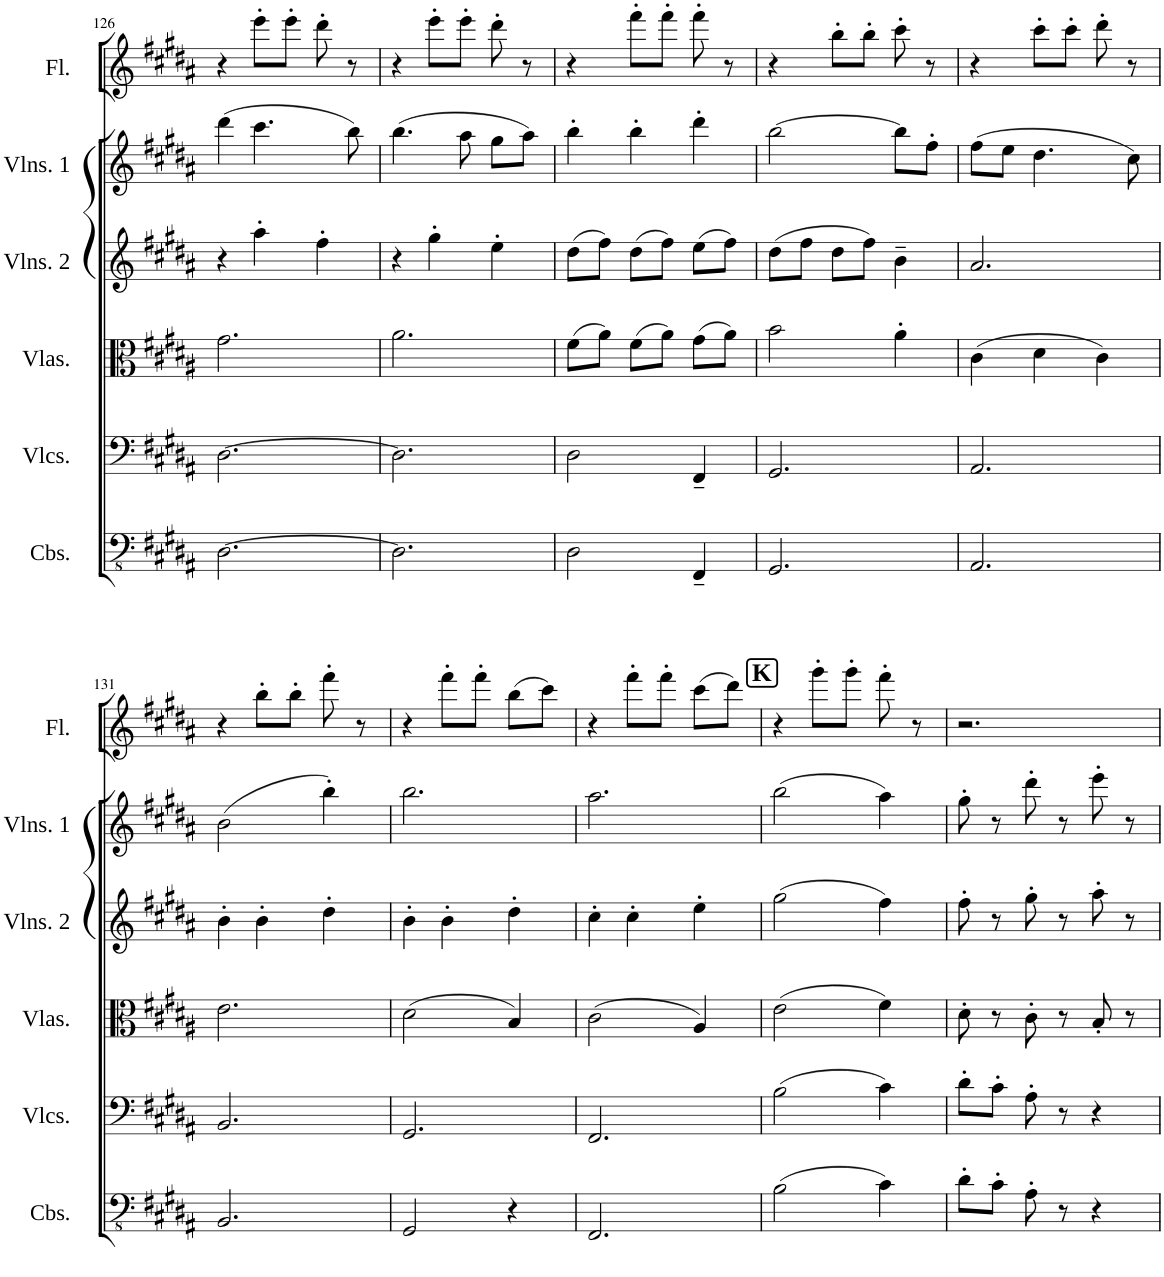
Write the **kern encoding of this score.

**kern	**kern	**kern	**kern	**kern	**kern
*part6	*part5	*part4	*part3	*part2	*part1
*staff6	*staff5	*staff4	*staff3	*staff2	*staff1
*I"Contrabasses	*I"Violoncellos	*I"Violas	*I"Violins 2	*I"Violins 1	*I"Flute
*I'Cbs.	*I'Vlcs.	*I'Vlas.	*I'Vlns. 2	*I'Vlns. 1	*I'Fl.
!!LO:PB:g=z
*clefFv4	*clefF4	*clefC3	*clefG2	*clefG2	*clefG2
*k[f#c#g#d#a#]	*k[f#c#g#d#a#]	*k[f#c#g#d#a#]	*k[f#c#g#d#a#]	*k[f#c#g#d#a#]	*k[f#c#g#d#a#]
*M3/4	*M3/4	*M3/4	*M3/4	*M3/4	*M3/4
=126	=126	=126	=126	=126	=126
[2.DD#\	[2.D#\	2.g#\	4r	(4ddd#\	4r
.	.	.	4aa#'\	4.ccc#\	8eee'\L
.	.	.	.	.	8eee'\J
.	.	.	4ff#'\	.	8ddd#'\
.	.	.	.	8bb\)	8r
=127	=127	=127	=127	=127	=127
2.DD#\]	2.D#\]	2.a#\	4r	(4.bb\	4r
.	.	.	4gg#'\	.	8eee'\L
.	.	.	.	8aa#\	8eee'\J
.	.	.	4ee'\	8gg#\L	8ddd#'\
.	.	.	.	8aa#\J)	8r
=128	=128	=128	=128	=128	=128
2DD#\	2D#\	(8f#\L	(8dd#\L	4bb'\	4r
.	.	8a#\J)	8ff#\J)	.	.
.	.	(8f#\L	(8dd#\L	4bb'\	8fff#'\L
.	.	8a#\J)	8ff#\J)	.	8fff#'\J
4FFF#~/	4FF#~/	(8g#\L	(8ee\L	4ddd#'\	8fff#'\
.	.	8a#\J)	8ff#\J)	.	8r
=129	=129	=129	=129	=129	=129
2.GGG#/	2.GG#/	2b\	(8dd#\L	[2bb\	4r
.	.	.	8ff#\J	.	.
.	.	.	8dd#\L	.	8bb'\L
.	.	.	8ff#\J)	.	8bb'\J
.	.	4a#'\	4b~\	8bb\L]	8ccc#'\
.	.	.	.	8ff#'\J	8r
=130	=130	=130	=130	=130	=130
2.AAA#/	2.AA#/	(4c#\	2.a#/	(8ff#\L	4r
.	.	.	.	8ee\J	.
.	.	4d#\	.	4.dd#\	8ccc#'\L
.	.	.	.	.	8ccc#'\J
.	.	4c#\)	.	.	8ddd#'\
.	.	.	.	8cc#\)	8r
!!LO:LB:g=z
=131	=131	=131	=131	=131	=131
2.BBB/	2.BB/	2.e\	4b'\	(2b\	4r
.	.	.	4b'\	.	8bb'\L
.	.	.	.	.	8bb'\J
.	.	.	4dd#'\	4bb'\)	8fff#'\
.	.	.	.	.	8r
=132	=132	=132	=132	=132	=132
2GGG#/	2.GG#/	(2d#\	4b'\	2.bb\	4r
.	.	.	4b'\	.	8fff#'\L
.	.	.	.	.	8fff#'\J
4r	.	4B/)	4dd#'\	.	(8bb\L
.	.	.	.	.	8ccc#\J)
=133	=133	=133	=133	=133	=133
2.FFF#/	2.FF#/	(2c#\	4cc#'\	2.aa#\	4r
.	.	.	4cc#'\	.	8fff#'\L
.	.	.	.	.	8fff#'\J
.	.	4A#/)	4ee'\	.	(8ccc#\L
.	.	.	.	.	8ddd#\J)
!!LO:REH:place=s1:a:B:cj:fs=13.5337:t=K
=134	=134	=134	=134	=134	=134
(2BB\	(2B\	(2e\	(2gg#\	(2bb\	4r
.	.	.	.	.	8ggg#'\L
.	.	.	.	.	8ggg#'\J
4C#\)	4c#\)	4f#\)	4ff#\)	4aa#\)	8fff#'\
.	.	.	.	.	8r
=135	=135	=135	=135	=135	=135
8D#'\L	8d#'\L	8d#'\	8ff#'\	8gg#'\	2.r
8C#'\J	8c#'\J	8r	8r	8r	.
8AA#'\	8A#'\	8c#'\	8gg#'\	8ddd#'\	.
8r	8r	8r	8r	8r	.
4r	4r	8B'/	8aa#'\	8eee'\	.
.	.	8r	8r	8r	.
=	=	=	=	=	=
*-	*-	*-	*-	*-	*-
